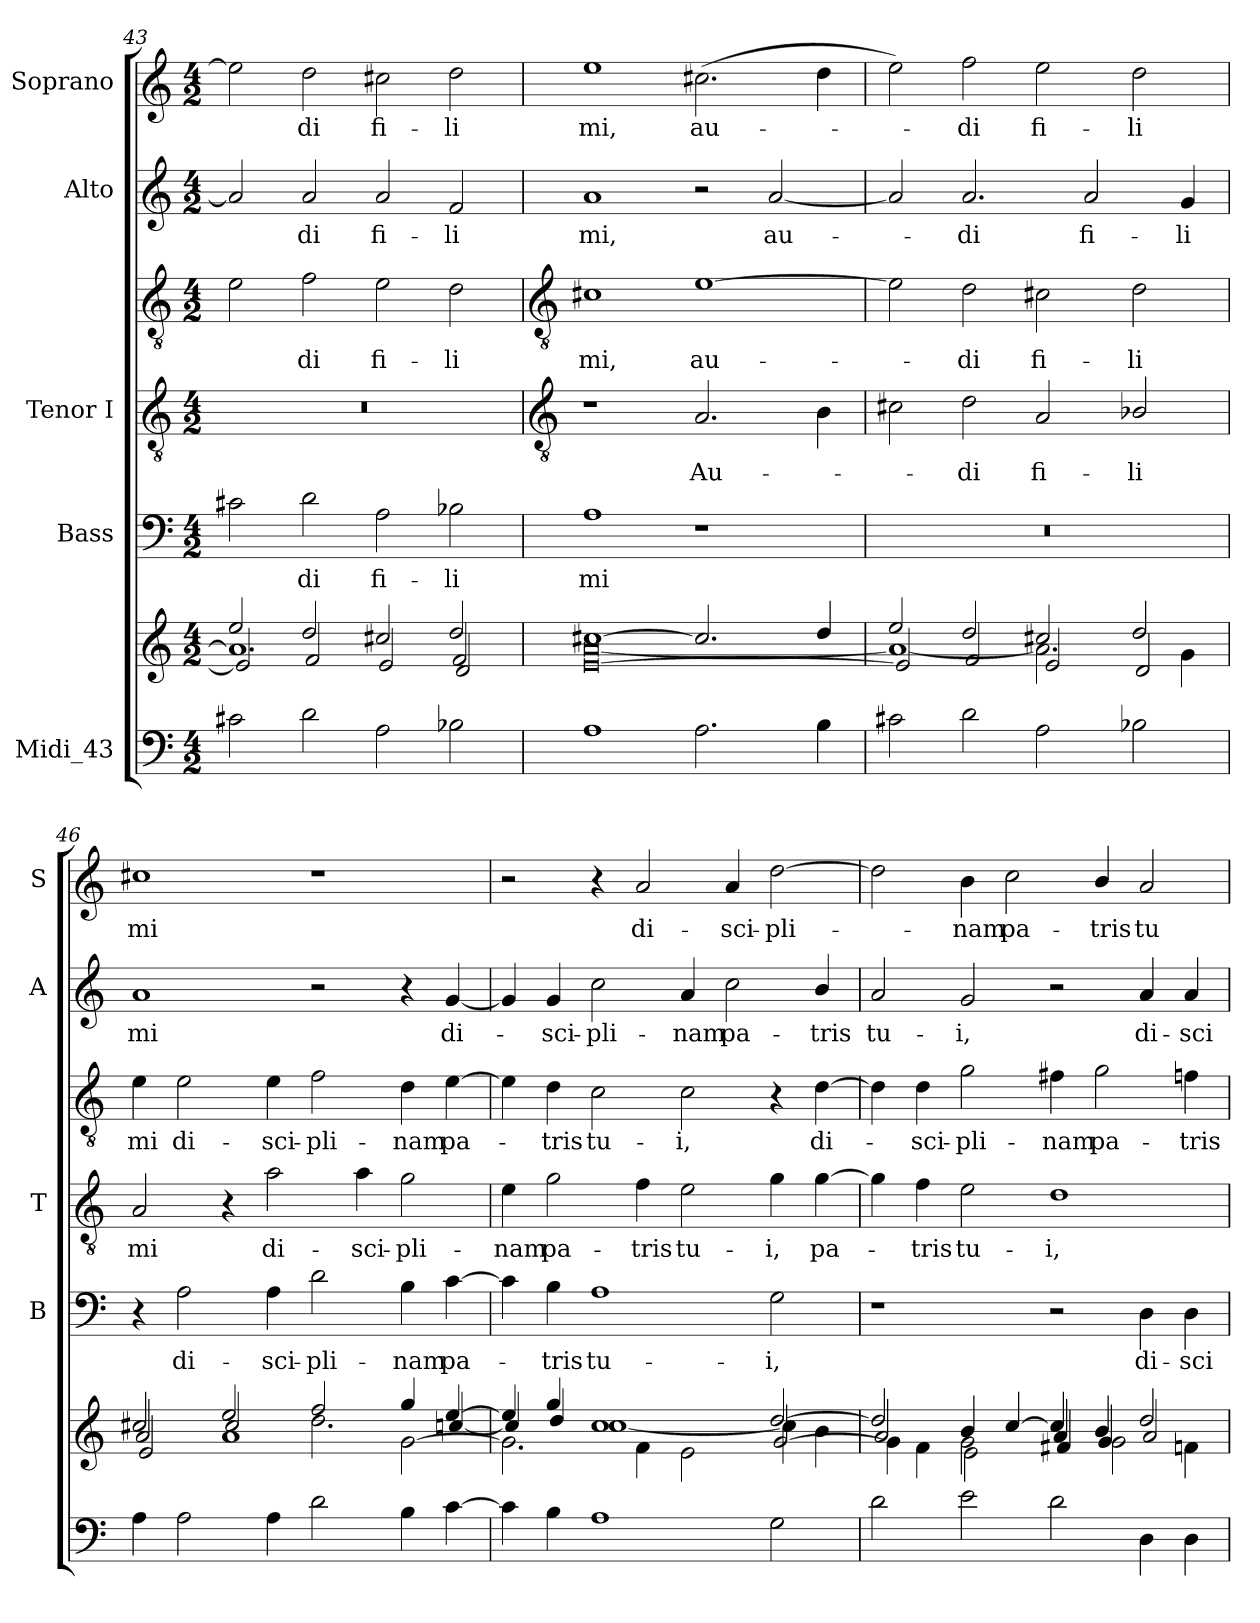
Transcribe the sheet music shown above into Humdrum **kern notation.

**kern	**kern	**kern	**text	**kern	**text	**kern	**text	**kern	**text	**kern	**text
*part5	*part5	*part4	*part4	*part3	*part3	*part3	*part3	*part2	*part2	*part1	*part1
*staff7	*staff6	*staff5	*staff5	*staff4	*staff4	*staff3	*staff3	*staff2	*staff2	*staff1	*staff1
*I"Midi_43	*	*I"Bass	*	*I"Tenor I	*	*	*	*I"Alto	*	*I"Soprano	*
*	*	*I'B	*	*I'T	*	*	*	*I'A	*	*I'S	*
*clefF4	*clefG2	*clefF4	*	*clefGv2	*	*clefGv2	*	*clefG2	*	*clefG2	*
*k[]	*k[]	*k[]	*	*k[]	*	*k[]	*	*k[]	*	*k[]	*
*C:	*C:	*C:	*	*C:	*	*C:	*	*C:	*	*C:	*
*M4/2	*M4/2	*M4/2	*	*M4/2	*	*M4/2	*	*M4/2	*	*M4/2	*
=43	=43	=43	=43	=43	=43	=43	=43	=43	=43	=43	=43
*	*^	*	*	*	*	*	*	*	*	*	*
*	*	*^	*	*	*	*	*	*	*	*	*	*
2c#X	2ee/	1.a\]	2e/]	2c#X	.	0r	.	2e	.	2a]	.	2ee]	.
!	!	!	!	!	!LO:LY:b	!	!	!	!LO:LY:b	!	!LO:LY:b	!	!LO:LY:b
2d	2dd/	.	2f/	2d	di	.	.	2f	di	2a	di	2dd	di
!	!	!	!	!	!LO:LY:b	!	!	!	!LO:LY:b	!	!LO:LY:b	!	!LO:LY:b
2A	2cc#X/	.	2e/	2A	fi-	.	.	2e	fi-	2a	fi-	2cc#X	fi-
!	!	!	!	!	!LO:LY:b	!	!	!	!LO:LY:b	!	!LO:LY:b	!	!LO:LY:b
2B-X	2dd/	2f/	2d/	2B-X	-li	.	.	2d	-li	2f	-li	2dd	-li
!!LO:LB:g=z
=44	=44	=44	=44	=44	=44	=44	=44	=44	=44	=44	=44	=44	=44
*	*	*	*	*	*	*clefGv2	*	*clefGv2	*	*	*	*	*
!	!	!	!	!	!LO:LY:b	!	!	!	!LO:LY:b	!	!LO:LY:b	!	!LO:LY:b
1A	[1cc#X/	[0a\	[0e\	1A	mi	1r	.	1c#X	mi,	1a	mi,	1ee	mi,
!	!	!	!	!	!	!	!LO:LY:b	!	!LO:LY:b	!	!	!	!LO:LY:b
2.A	2.cc#/]	.	.	1r	.	2.A	Au-	[1e	au-	2r	.	(>2.cc#X	au-
!	!	!	!	!	!	!	!	!	!	!	!LO:LY:b	!	!
.	.	.	.	.	.	.	.	.	.	[2a	au-	.	.
4B	4dd/	.	.	.	.	4B	.	.	.	.	.	4dd	.
=45	=45	=45	=45	=45	=45	=45	=45	=45	=45	=45	=45	=45	=45
2c#X	2ee/	1a\_	2e/]	0r	.	2c#X	.	2e]	.	2a]	.	2ee)	.
!	!	!	!	!	!	!	!LO:LY:b	!	!LO:LY:b	!	!LO:LY:b	!	!LO:LY:b
2d	2dd/	.	2f/	.	.	2d	di	2d	di	2.a	di	2ff	di
!	!	!	!	!	!	!	!LO:LY:b	!	!LO:LY:b	!	!	!	!LO:LY:b
2A	2cc#X/	2.a\]	2e/	.	.	2A	fi-	2c#X	fi-	.	.	2ee	fi-
!	!	!	!	!	!	!	!	!	!	!	!LO:LY:b	!	!
.	.	.	.	.	.	.	.	.	.	2a	fi-	.	.
!	!	!	!	!	!	!	!LO:LY:b	!	!LO:LY:b	!	!	!	!LO:LY:b
2B-X	2dd/	.	2d/	.	.	2B-X/	-li	2d	-li	.	.	2dd	-li
!	!	!	!	!	!	!	!	!	!	!	!LO:LY:b	!	!
.	.	4g\	.	.	.	.	.	.	.	4g	-li	.	.
=46	=46	=46	=46	=46	=46	=46	=46	=46	=46	=46	=46	=46	=46
!	!	!	!	!	!	!	!LO:LY:b	!	!LO:LY:b	!	!LO:LY:b	!	!LO:LY:b
4A	2cc#X/	2a/	2e/	4r	.	2A	mi	4e	mi	1a	mi	1cc#X	mi
!	!	!	!	!	!LO:LY:b	!	!	!	!LO:LY:b	!	!	!	!
2A	.	.	.	2A	di-	.	.	2e	di-	.	.	.	.
.	2ee/	2cc#/	1a\	.	.	4r	.	.	.	.	.	.	.
!	!	!	!	!	!LO:LY:b	!	!LO:LY:b	!	!LO:LY:b	!	!	!	!
4A	.	.	.	4A	-sci-	2a	di-	4e	-sci-	.	.	.	.
!	!	!	!	!	!LO:LY:b	!	!	!	!LO:LY:b	!	!	!	!
2d	2ff/	2.dd\	.	2d	-pli-	.	.	2f	-pli-	2r	.	1r	.
!	!	!	!	!	!	!	!LO:LY:b	!	!	!	!	!	!
.	.	.	.	.	.	4a	-sci-	.	.	.	.	.	.
!	!	!	!	!	!LO:LY:b	!	!LO:LY:b	!	!LO:LY:b	!	!	!	!
4B	4gg/	.	[2g\	4B	-nam	2g	-pli-	4d	-nam	4r	.	.	.
!	!	!	!	!	!LO:LY:b	!	!	!	!LO:LY:b	!	!LO:LY:b	!	!
[4c	[4ee/	[4ccn/	.	[4c	pa-	.	.	[4e	pa-	[4g	di-	.	.
=47	=47	=47	=47	=47	=47	=47	=47	=47	=47	=47	=47	=47	=47
!	!	!	!	!	!	!	!LO:LY:b	!	!	!	!	!	!
4c]	4ee/]	4cc/]	2.g\]	4c]	.	4e	nam	4e]	.	4g]	.	2r	.
!	!	!	!	!	!LO:LY:b	!	!LO:LY:b	!	!LO:LY:b	!	!LO:LY:b	!	!
4B	4gg/	4dd/	.	4B	tris	2g	pa-	4d	-tris	4g	sci-	.	.
!	!	!	!	!	!LO:LY:b	!	!	!	!LO:LY:b	!	!LO:LY:b	!	!
1A	1cc/	[1cc\	.	1A	tu-	.	.	2c	tu-	2cc	-pli-	4r	.
!	!	!	!	!	!	!	!LO:LY:b	!	!	!	!	!	!LO:LY:b
.	.	.	4f\	.	.	4f	-tris	.	.	.	.	2a	di-
!	!	!	!	!	!	!	!LO:LY:b	!	!LO:LY:b	!	!LO:LY:b	!	!
.	.	.	2e\	.	.	2e	tu-	2c	-i,	4a	-nam	.	.
!	!	!	!	!	!	!	!	!	!	!	!LO:LY:b	!	!LO:LY:b
.	.	.	.	.	.	.	.	.	.	2cc	pa-	4a	-sci-
!	!	!	!	!	!LO:LY:b	!	!LO:LY:b	!	!	!	!	!	!LO:LY:b
2G	[2dd/	4cc\]	[2g/	2G	-i,	4g	-i,	4r	.	.	.	[2dd	-pli-
!	!	!	!	!	!	!	!LO:LY:b	!	!LO:LY:b	!	!LO:LY:b	!	!
.	.	4b\	.	.	.	[4g	pa-	[4d	di-	4b/	-tris	.	.
=48	=48	=48	=48	=48	=48	=48	=48	=48	=48	=48	=48	=48	=48
!	!	!	!	!	!	!	!	!	!	!	!LO:LY:b	!	!
2d	2dd/]	2a/	4g\]	1r	.	4g]	.	4d]	.	2a	tu-	2dd]	.
!	!	!	!	!	!	!	!LO:LY:b	!	!LO:LY:b	!	!	!	!
.	.	.	4f\	.	.	4f	tris	4d	sci-	.	.	.	.
!	!	!	!	!	!	!	!LO:LY:b	!	!LO:LY:b	!	!LO:LY:b	!	!LO:LY:b
2e	4b/	2g\	2e\	.	.	2e	tu-	2g	-pli-	2g	-i,	4b	nam
!	!	!	!	!	!	!	!	!	!	!	!	!	!LO:LY:b
.	[4cc/	.	.	.	.	.	.	.	.	.	.	2cc	pa-
!	!	!	!	!	!	!	!LO:LY:b	!	!LO:LY:b	!	!	!	!
2d	4cc/]	4a/	4f#X/	2r	.	1d	-i,	4f#X	-nam	2r	.	.	.
!	!	!	!	!	!	!	!	!	!LO:LY:b	!	!	!	!LO:LY:b
.	4b/	4g/	2g\	.	.	.	.	2g	pa-	.	.	4b/	-tris
!	!	!	!	!	!LO:LY:b	!	!	!	!	!	!LO:LY:b	!	!LO:LY:b
4D	2dd/	2a/	.	4D	di-	.	.	.	.	4a	di-	2a	tu-
!	!	!	!	!	!LO:LY:b	!	!	!	!LO:LY:b	!	!LO:LY:b	!	!
4D	.	.	4fn\	4D	-sci-	.	.	4fn	-tris	4a	-sci-	.	.
*	*v	*v	*v	*	*	*	*	*	*	*	*	*	*
=	=	=	=	=	=	=	=	=	=	=	=
*-	*-	*-	*-	*-	*-	*-	*-	*-	*-	*-	*-
